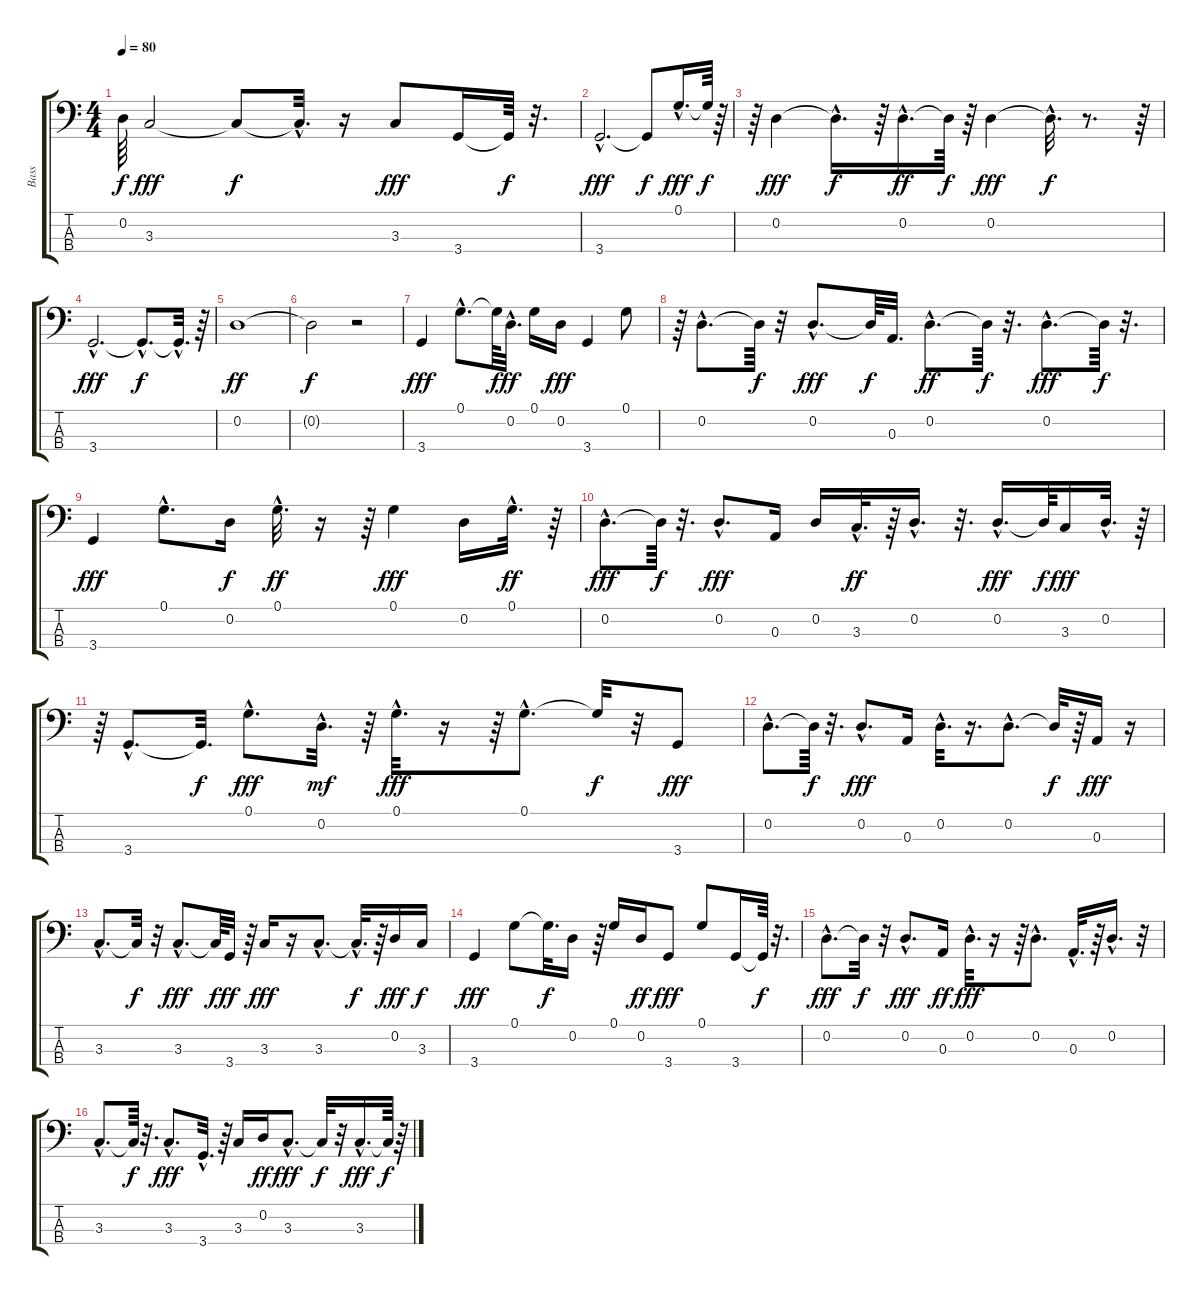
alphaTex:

\track ("Bass" "Bass") {instrument electricbassfinger}
\staff {score tabs}
\tuning (G2 D2 A1 E1) {hide}
\ts (4 4)
\tempo 80
\clef f4
\ks c
0.2{t}.64{dy f} 3.3.2{dy fff} 3.3{t}.8{dy f} 3.3{hac t}.32{d} r.16 3.3.8{dy fff} 3.4.16 3.4{t}.64{dy f} r.32{d} |
3.4{hac}.2{d dy fff} 3.4{t}.8{dy f} 0.1{hac}.16{d dy fff} 0.1{t}.64{dy f} r.64 |
r.64 0.2.4{dy fff} 0.2{hac t}.16{d dy f} r.64 0.2{hac}.16{d dy ff} 0.2{t}.64{dy f} r.64 0.2.4{dy fff} 0.2{hac t}.32{d dy f} r.8{d} r.64 |
3.4{hac}.2{d dy fff} 3.4{hac t}.8{d dy f} 3.4{hac t}.32{d} r.64 |
0.2.1{dy ff} |
0.2{t}.2{dy f} r.2 |
3.4.4{dy fff} 0.1{hac}.8{d} 0.1{t}.64{dy f} 0.2{hac}.32{d dy ff} 0.1.16 0.2.16{dy fff} 3.4.4 0.1.8 |
r.64 0.2{hac}.8{d} 0.2{t}.64{dy f} r.32 0.2{hac}.8{d dy fff} 0.2{t}.64{dy f} 0.3.32{d} 0.2{hac}.8{d dy ff} 0.2{t}.64{dy f} r.32{d} 0.2{hac}.8{d dy fff} 0.2{t}.64{dy f} r.32{d} |
3.4.4{dy fff} 0.1{hac}.8{d} 0.2.16{dy f} 0.1{hac}.32{d dy ff} r.16 r.64 0.1.4{dy fff} 0.2.16 0.1{hac}.32{d dy ff} r.64 |
0.2{hac}.8{d dy fff} 0.2{t}.64{dy f} r.32{d} 0.2{hac}.8{d dy fff} 0.3.16 0.2.16 3.3{hac}.32{d dy ff} r.64 0.2{hac}.16{d} r.32{d} 0.2{hac}.16{d dy fff} 0.2{t}.64{dy f} 3.3.16{dy fff} 0.2{hac}.32{d} r.64 |
r.64 3.4{hac}.8{d} 3.4{t}.32{d dy f} 0.1{hac}.8{d dy fff} 0.2{hac}.32{d dy mf} r.64 0.1{hac}.32{d dy fff} r.16 r.64 0.1{hac}.8{d} 0.1{t}.32{dy f} r.32 3.4.8{dy fff} |
0.2{hac}.8{d} 0.2{t}.64{dy f} r.32{d} 0.2{hac}.8{d dy fff} 0.3.16 0.2{hac}.32{d} r.16{d} 0.2{hac}.8{d} 0.2{t}.32{dy f} r.64 0.3.16{dy fff} r.16 |
3.3{hac}.8{d} 3.3{t}.32{dy f} r.32 3.3{hac}.8{d dy fff} 3.3{t}.64{dy f} 3.4.32{dy ff} r.64 3.3.16{dy fff} r.16 3.3{hac}.8{d} 3.3{hac t}.32{d dy f} r.64 0.2.16{dy fff} 3.3.16{dy f} |
3.4.4{dy fff} 0.1.8 0.1{t}.32{d dy f} 0.2.16 r.64 0.1.16 0.2.16{dy ff} 3.4.8{dy fff} 0.1.8 3.4.16 3.4{t}.64{dy f} r.32{d} |
0.2{hac}.8{d dy fff} 0.2{t}.32{dy f} r.32 0.2{hac}.8{d dy fff} 0.3.16{dy ff} 0.2{hac}.32{d dy fff} r.16 r.64 0.2{hac}.8{d} 0.3{hac}.32{d} r.64 0.2{hac}.16{d} r.32 |
3.3{hac}.8{d} 3.3{t}.64{dy f} r.32{d} 3.3{hac}.8{d dy fff} 3.4{hac}.32{d} r.64 3.3.16 0.2.16{dy ff} 3.3{hac}.8{d dy fff} 3.3{t}.32{dy f} r.32 3.3{hac}.16{d dy fff} 3.3{t}.64{dy f} r.64
